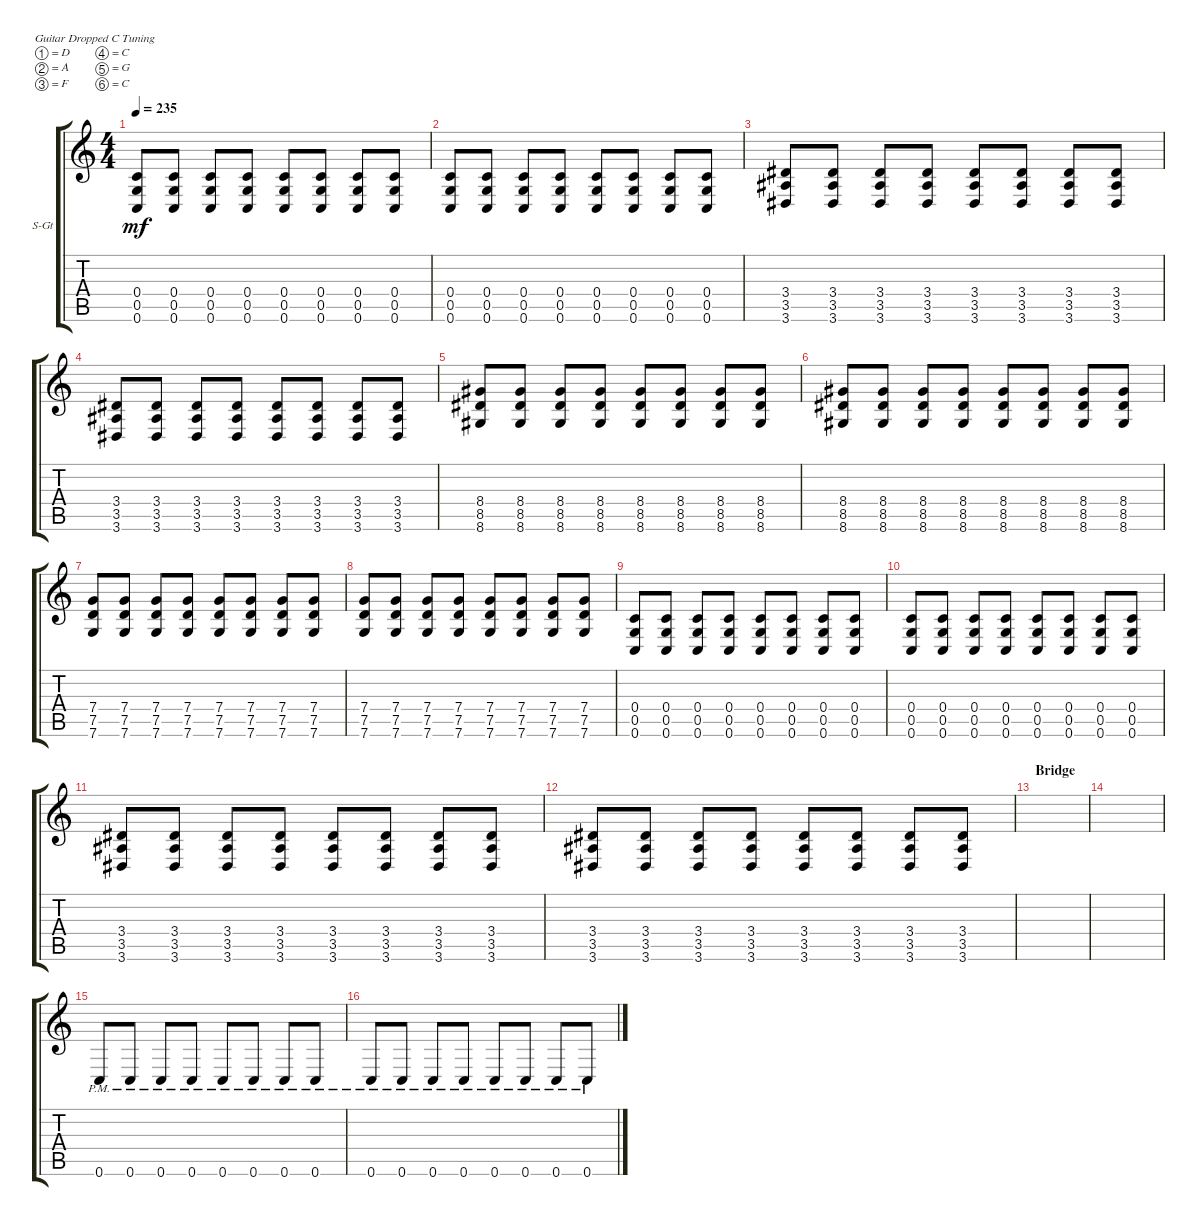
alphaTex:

\defaultSystemsLayout 4
\bracketExtendMode groupsimilarinstruments
\firstSystemTrackNameOrientation horizontal
\otherSystemsTrackNameOrientation horizontal
\track ("Steel Guitar" "S-Gt") {instrument acousticguitarsteel}
\staff {score tabs}
\tuning (D4 A3 F3 C3 G2 C2)
\ts (4 4)
\tempo 235
\clef g2
\ks c
(0.4 0.5 0.6).8{dy mf} (0.4 0.5 0.6).8 (0.4 0.5 0.6).8 (0.4 0.5 0.6).8 (0.4 0.5 0.6).8 (0.4 0.5 0.6).8 (0.4 0.5 0.6).8 (0.4 0.5 0.6).8 |
(0.4 0.5 0.6).8 (0.4 0.5 0.6).8 (0.4 0.5 0.6).8 (0.4 0.5 0.6).8 (0.4 0.5 0.6).8 (0.4 0.5 0.6).8 (0.4 0.5 0.6).8 (0.4 0.5 0.6).8 |
(3.6 3.5 3.4).8 (3.6 3.5 3.4).8 (3.6 3.5 3.4).8 (3.6 3.5 3.4).8 (3.6 3.5 3.4).8 (3.6 3.5 3.4).8 (3.6 3.5 3.4).8 (3.6 3.5 3.4).8 |
(3.6 3.5 3.4).8 (3.6 3.5 3.4).8 (3.6 3.5 3.4).8 (3.6 3.5 3.4).8 (3.6 3.5 3.4).8 (3.6 3.5 3.4).8 (3.6 3.5 3.4).8 (3.6 3.5 3.4).8 |
(8.4 8.5 8.6).8 (8.4 8.5 8.6).8 (8.4 8.5 8.6).8 (8.4 8.5 8.6).8 (8.4 8.5 8.6).8 (8.4 8.5 8.6).8 (8.4 8.5 8.6).8 (8.4 8.5 8.6).8 |
(8.4 8.5 8.6).8 (8.4 8.5 8.6).8 (8.4 8.5 8.6).8 (8.4 8.5 8.6).8 (8.4 8.5 8.6).8 (8.4 8.5 8.6).8 (8.4 8.5 8.6).8 (8.4 8.5 8.6).8 |
(7.4 7.5 7.6).8 (7.4 7.5 7.6).8 (7.4 7.5 7.6).8 (7.4 7.5 7.6).8 (7.4 7.5 7.6).8 (7.4 7.5 7.6).8 (7.4 7.5 7.6).8 (7.4 7.5 7.6).8 |
(7.4 7.5 7.6).8 (7.4 7.5 7.6).8 (7.4 7.5 7.6).8 (7.4 7.5 7.6).8 (7.4 7.5 7.6).8 (7.4 7.5 7.6).8 (7.4 7.5 7.6).8 (7.4 7.5 7.6).8 |
(0.4 0.5 0.6).8 (0.4 0.5 0.6).8 (0.4 0.5 0.6).8 (0.4 0.5 0.6).8 (0.4 0.5 0.6).8 (0.4 0.5 0.6).8 (0.4 0.5 0.6).8 (0.4 0.5 0.6).8 |
(0.4 0.5 0.6).8 (0.4 0.5 0.6).8 (0.4 0.5 0.6).8 (0.4 0.5 0.6).8 (0.4 0.5 0.6).8 (0.4 0.5 0.6).8 (0.4 0.5 0.6).8 (0.4 0.5 0.6).8 |
(3.6 3.5 3.4).8 (3.6 3.5 3.4).8 (3.6 3.5 3.4).8 (3.6 3.5 3.4).8 (3.6 3.5 3.4).8 (3.6 3.5 3.4).8 (3.6 3.5 3.4).8 (3.6 3.5 3.4).8 |
(3.6 3.5 3.4).8 (3.6 3.5 3.4).8 (3.6 3.5 3.4).8 (3.6 3.5 3.4).8 (3.6 3.5 3.4).8 (3.6 3.5 3.4).8 (3.6 3.5 3.4).8 (3.6 3.5 3.4).8 |
\section ("" "Bridge")
|
|
0.6{pm}.8 0.6{pm}.8 0.6{pm}.8 0.6{pm}.8 0.6{pm}.8 0.6{pm}.8 0.6{pm}.8 0.6{pm}.8 |
0.6{pm}.8 0.6{pm}.8 0.6{pm}.8 0.6{pm}.8 0.6{pm}.8 0.6{pm}.8 0.6{pm}.8 0.6{pm}.8
